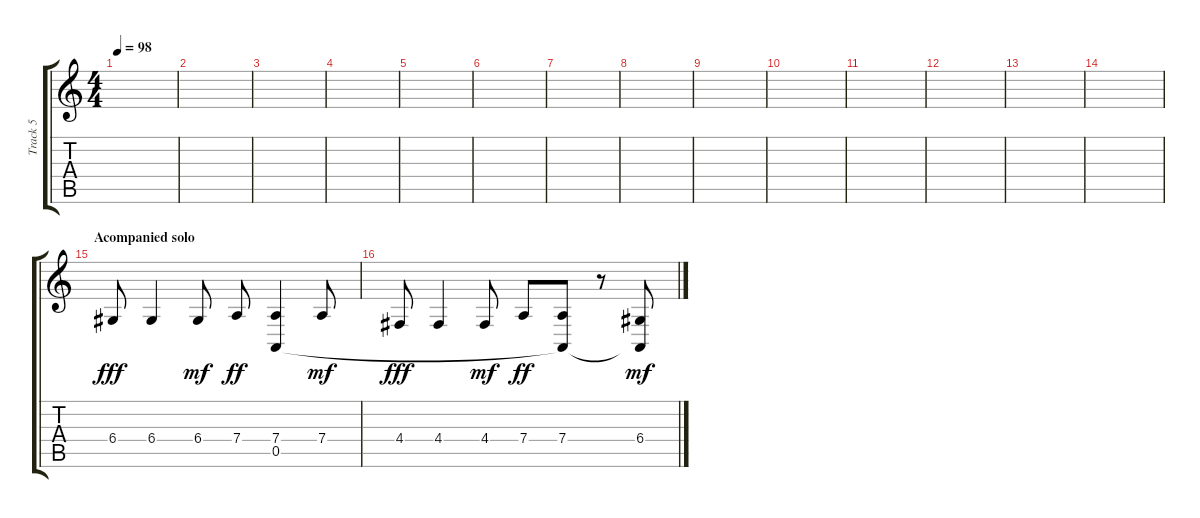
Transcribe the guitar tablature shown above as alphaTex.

\track ("Track 5" "Track 5") {instrument pizzicatostrings}
\staff {score tabs}
\tuning (E4 B3 G3 D3 A2 E2) {hide}
\ts (4 4)
\tempo 98
\clef g2
\ks c
|
|
|
|
|
|
|
|
|
|
|
|
|
|
\section ("" "Acompanied solo")
6.4.8{dy fff volume 16 instrument pizzicatostrings} 6.4.4 6.4.8{dy mf} 7.4.8{dy ff} (7.4 0.5).4 7.4.8{dy mf} |
4.4.8{dy fff} 4.4.4 4.4.8{dy mf} 7.4.8{dy ff} (7.4 0.5{t}).8 r.8 (6.4 0.5{t}).8{dy mf}
